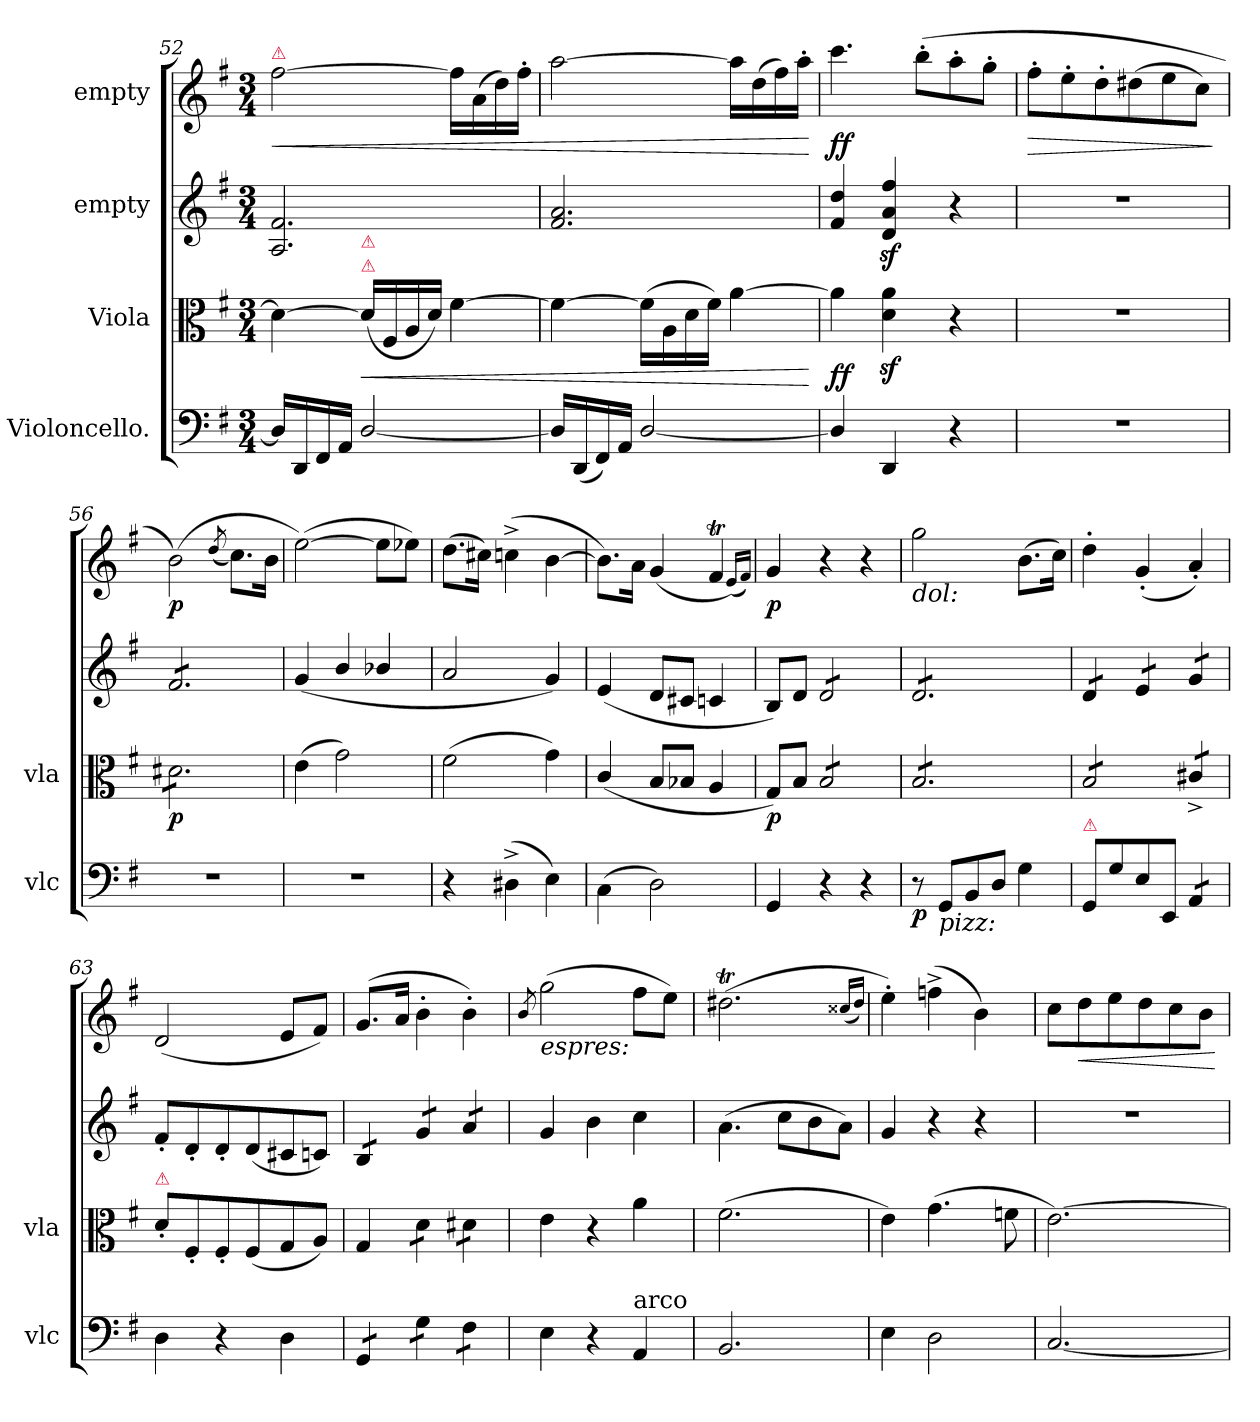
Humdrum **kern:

**kern	**dynam	**kern	**dynam	**kern	**kern	**dynam
*part4	*part4	*part3	*part3	*part2	*part1	*part1
*staff4	*staff4	*staff3	*staff3	*staff2	*staff1	*staff1
*I"Violoncello.	*	*I"Viola	*	*I"empty	*I"empty	*
*I'vlc	*	*I'vla	*	*	*	*
*clefF4	*	*clefC3	*	*clefG2	*clefG2	*
*k[f#]	*	*k[f#]	*	*k[f#]	*k[f#]	*
*e:	*	*e:	*	*e:	*e:	*
*M3/4	*	*M3/4	*	*M3/4	*M3/4	*
=52	=52	=52	=52	=52	=52	=52
!	!	!	!	!	!LO:TX:a:color=crimson:t=⚠	!
!	!	!	!	!	!	!LO:HP:b
16D/LL]	.	4d\_	.	2.A/ 2.f#/	[2ff#\	<
16DD/	.	.	.	.	.	.
16FF#/	.	.	.	.	.	.
16AA/JJ	.	.	.	.	.	.
!	!	!LO:TX:a:color=crimson:t=⚠	!	!	!	!
!	!	!LO:TX:a:color=crimson:t=⚠	!	!	!	!
!	!	!	!LO:HP:b	!	!	!
[2D/	.	(>16d\LL]	<	.	.	.
.	.	16F#/	.	.	.	.
.	.	16A/	.	.	.	.
.	.	16d/JJ)	.	.	.	.
.	.	[4f#\	.	.	16ff#\LL]	.
.	.	.	.	.	(16a\	.
.	.	.	.	.	16dd\)	.
.	.	.	.	.	16ff#'\JJ	.
=53	=53	=53	=53	=53	=53	=53
16D/LL]	.	4f#\_	.	2.f#/ 2.a/	[2aa\	.
(16DD/	.	.	.	.	.	.
16FF#/)	.	.	.	.	.	.
16AA/JJ	.	.	.	.	.	.
[2D/	.	(16f#\LL]	.	.	.	.
.	.	16A\	.	.	.	.
.	.	16d\	.	.	.	.
.	.	16f#\JJ)	.	.	.	.
.	.	[4a\	.	.	16aa\LL]	.
.	.	.	.	.	(16dd\	.
.	.	.	.	.	16ff#\)	.
.	.	.	.	.	16aa'\JJ	.
.	.	.	[	.	.	[
=54	=54	=54	=54	=54	=54	=54
4D/]	.	4a\]	ff	4f#/ 4dd/	4.ccc\	ff
4DD/	.	4dz\ 4az\	.	4dz/ 4az/ 4ff#z/	.	.
.	.	.	.	.	(8bb'\L	.
4r	.	4r	.	4r	8aa'\	.
.	.	.	.	.	8gg'\J	.
=55	=55	=55	=55	=55	=55	=55
!	!	!	!	!	!	!LO:HP:b
2.r	.	2.r	.	2.r	8ff#'\L	>
.	.	.	.	.	8ee'\	.
.	.	.	.	.	8dd'\	.
.	.	.	.	.	(8dd#X\	.
.	.	.	.	.	8ee\	.
.	.	.	.	.	8cc\J)	.
.	.	.	.	.	.	]
=56	=56	=56	=56	=56	=56	=56
*	*	*tremolo	*	*	*	*
*	*	*	*	*tremolo	*	*
2.r	.	8d#X\L	p	8f#/L	(2b\)	p
.	.	8d#X\	.	8f#/	.	.
.	.	8d#X\	.	8f#/	.	.
.	.	8d#X\	.	8f#/	.	.
.	.	.	.	.	(8qdd/	.
.	.	8d#X\	.	8f#/	8.cc\L)	.
.	.	8d#X\J	.	8f#/J	.	.
*	*	*	*	*Xtremolo	*	*
*	*	*Xtremolo	*	*	*	*
.	.	.	.	.	16b\Jk	.
=57	=57	=57	=57	=57	=57	=57
2.r	.	(4e\	.	(>4g/	([2ee\)	.
.	.	2g\)	.	4b/	.	.
.	.	.	.	4b-X/	8ee\L]	.
.	.	.	.	.	8ee-X\J)	.
=58	=58	=58	=58	=58	=58	=58
4r	.	(2f#\	.	2a/	(8.dd\L	.
.	.	.	.	.	16cc#X\Jk)	.
(4D#X^<\	.	.	.	.	(4ccn^<\	.
4E\)	.	4g\)	.	4g/)	[4b\	.
=59	=59	=59	=59	=59	=59	=59
(4C\	.	(4c/	.	(>4e/	8.b\L])	.
.	.	.	.	.	16a\Jk	.
2D\)	.	8B/L	.	8d/L	(4g/	.
.	.	8B-X/J	.	8c#X/J	.	.
.	.	4A/	.	4cn/	4f#t/	.
.	.	.	.	.	(16qqe/LL)	.
.	.	.	.	.	16qqf#/JJ)	.
=60	=60	=60	=60	=60	=60	=60
4GG/	.	8G/L)	p	8B/L)	4g/	p
.	.	8B/J	.	8d/J	.	.
*	*	*tremolo	*	*	*	*
*	*	*	*	*tremolo	*	*
4r	.	8B/L	.	8d/L	4r	.
.	.	8B/	.	8d/	.	.
4r	.	8B/	.	8d/	4r	.
.	.	8B/J	.	8d/J	.	.
=61	=61	=61	=61	=61	=61	=61
!	!	!	!	!	!LO:TX:b:i:t=dol&colon;	!
8r	p	8B/L	.	8d/L	2gg\	.
!LO:TX:b:i:t=pizz&colon;	!	!	!	!	!	!
8GG/L	.	8B/	.	8d/	.	.
8BB/	.	8B/	.	8d/	.	.
8D/J	.	8B/	.	8d/	.	.
4G\	.	8B/	.	8d/	(8.b\L	.
.	.	8B/J	.	8d/J	.	.
.	.	.	.	.	16cc\Jk)	.
=62	=62	=62	=62	=62	=62	=62
!LO:TX:a:color=crimson:t=⚠	!	!	!	!	!	!
8GG/L	.	8B/L	.	8d/L	4dd'\	.
8G\	.	8B/	.	8d/J	.	.
8E\	.	8B/	.	8e/L	(4g'/	.
8EE/J	.	8B/J	.	8e/J	.	.
*tremolo	*	*	*	*	*	*
8AA/L	.	8c#X^/L	.	8g/L	4a'/)	.
8AA/J	.	8c#X^/J	.	8g/J	.	.
*	*	*	*	*Xtremolo	*	*
*	*	*Xtremolo	*	*	*	*
*Xtremolo	*	*	*	*	*	*
=63	=63	=63	=63	=63	=63	=63
!	!	!LO:TX:a:color=crimson:t=⚠	!	!	!	!
4D\	.	8d'\L	.	8f#'/L	(>2d/	.
.	.	8F#'/	.	8d'/	.	.
4r	.	8F#'/	.	8d'/	.	.
.	.	(8F#/	.	(8d/	.	.
4D\	.	8G/	.	8c#X/	8e/L	.
.	.	8A/J)	.	8cn/J)	8f#/J)	.
=64	=64	=64	=64	=64	=64	=64
*tremolo	*	*	*	*	*	*
*	*	*	*	*tremolo	*	*
8GG/L	.	4G/	.	8B/L	(8.g/L	.
8GG/J	.	.	.	8B/J	.	.
.	.	.	.	.	16a/Jk	.
*	*	*tremolo	*	*	*	*
8G\L	.	8d\L	.	8g/L	4b'\	.
8G\J	.	8d\J	.	8g/J	.	.
8F#\L	.	8d#X\L	.	8a/L	4b'\)	.
8F#\J	.	8d#X\J	.	8a/J	.	.
*	*	*	*	*Xtremolo	*	*
*	*	*Xtremolo	*	*	*	*
*Xtremolo	*	*	*	*	*	*
=65	=65	=65	=65	=65	=65	=65
.	.	.	.	.	8qb/	.
!	!	!	!	!	!LO:TX:b:i:t=espres&colon;	!
4E\	.	4e\	.	4g/	(2gg\	.
4r	.	4r	.	4b\	.	.
!LO:TX:a:t=arco	!	!	!	!	!	!
4AA/	.	4a\	.	4cc\	8ff#\L	.
.	.	.	.	.	8ee\J)	.
=66	=66	=66	=66	=66	=66	=66
2.BB/	.	(2.f#\	.	(4.a\	(2.dd#Xt\	.
.	.	.	.	8cc\L	.	.
.	.	.	.	8b\	.	.
.	.	.	.	8a\J)	.	.
.	.	.	.	.	(16qqcc##X/LL	.
.	.	.	.	.	16qqdd#/JJ)	.
=67	=67	=67	=67	=67	=67	=67
4E\	.	4e\)	.	4g/	4ee'\)	.
2D\	.	(4.g\	.	4r	(4ffn^<\	.
.	.	.	.	4r	4b\)	.
.	.	8fn\	.	.	.	.
=68	=68	=68	=68	=68	=68	=68
[2.C/	.	[2.e\)	.	2.r	8cc\L	.
!	!	!	!	!	!	!LO:HP:b
.	.	.	.	.	8dd\	<
.	.	.	.	.	8ee\	.
.	.	.	.	.	8dd\	.
.	.	.	.	.	8cc\	.
.	.	.	.	.	8b\J	.
.	.	.	.	.	.	[
=	=	=	=	=	=	=
*-	*-	*-	*-	*-	*-	*-
